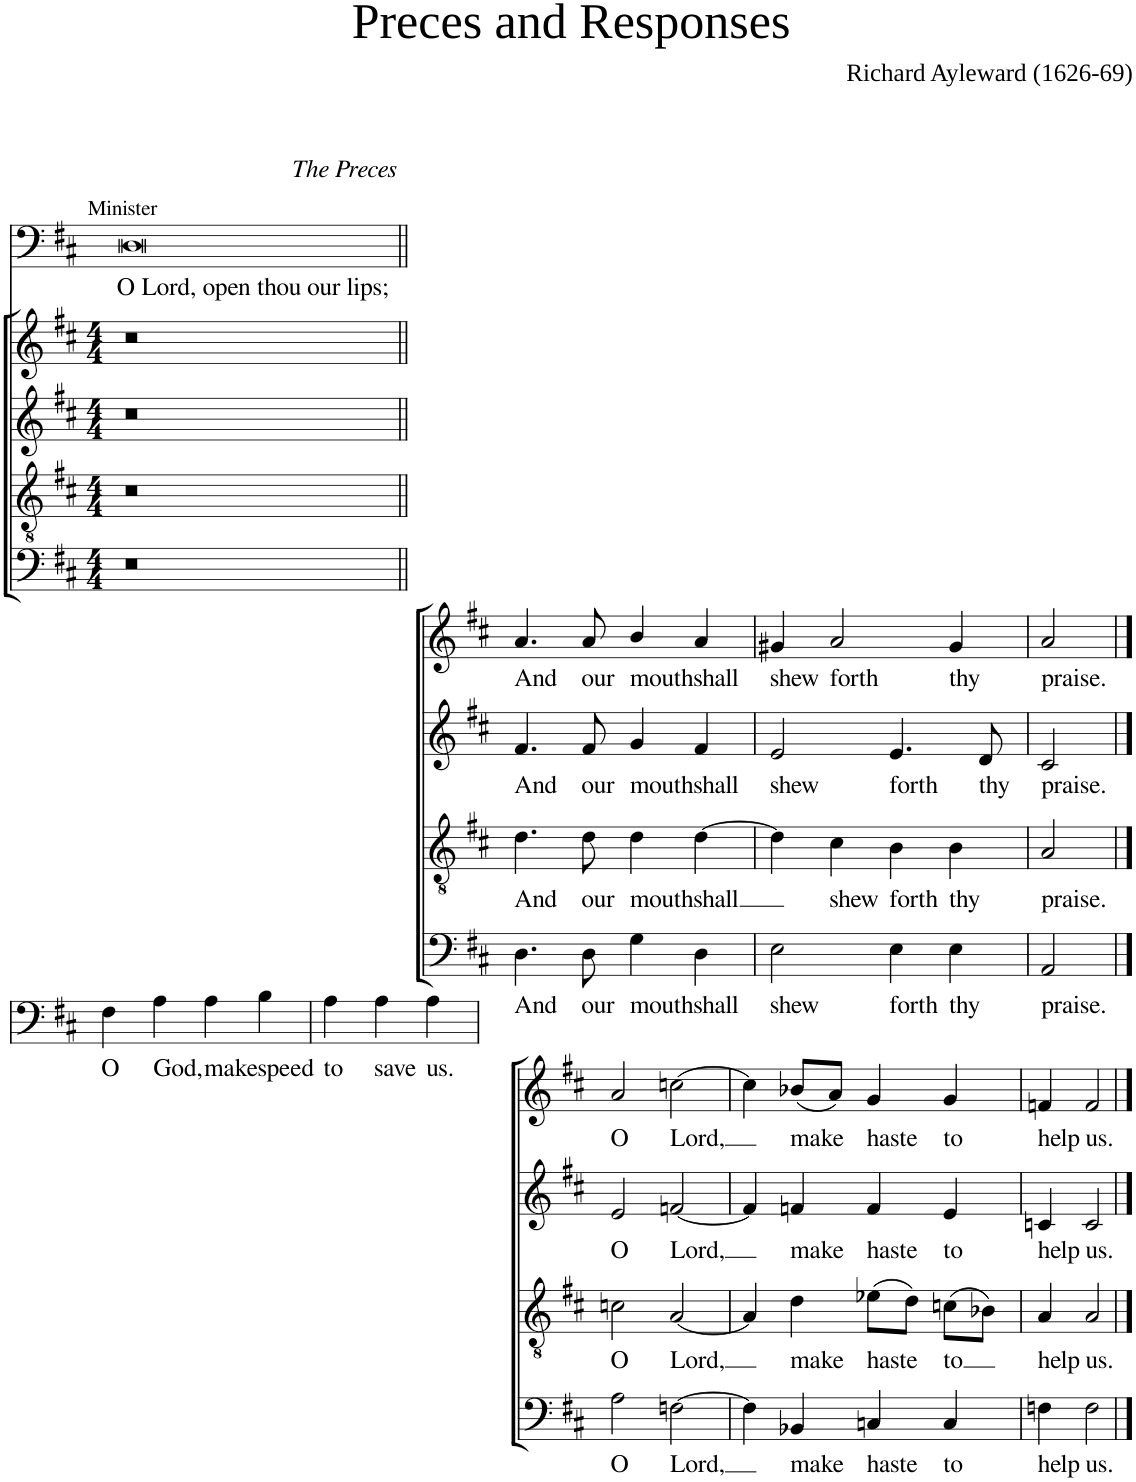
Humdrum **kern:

**kern	**text	**kern	**text	**kern	**text	**kern	**text	**kern	**text
*part5	*part5	*part4	*part4	*part3	*part3	*part2	*part2	*part1	*part1
*staff5	*staff5	*staff4	*staff4	*staff3	*staff3	*staff2	*staff2	*staff1	*staff1
*I"Bass	*	*I"Tenor	*	*I"Alto	*	*I"Soprano	*	*I"Minister	*
*I'B	*	*I'T	*	*I'A	*	*I'S	*	*	*
*clefF4	*	*clefGv2	*	*clefG2	*	*clefG2	*	*clefF4	*
*k[f#c#]	*	*k[f#c#]	*	*k[f#c#]	*	*k[f#c#]	*	*k[f#c#]	*
*M4/4	*	*M4/4	*	*M4/4	*	*M4/4	*	*M4/4	*
=1	=1	=1	=1	=1	=1	=1	=1	=1	=1
!	!	!	!	!	!	!	!	!LO:TX:a:i:t=The Preces	!
!	!	!	!	!	!	!	!	!LO:TX:a:t=Minister	!
!	!	!	!	!	!	!	!	!	!LO:LY:b
1r	.	1r	.	1r	.	1r	.	[1D	O Lord, open thou our lips;
!!LO:LB:g=z
=2||	=2||	=2||	=2||	=2||	=2||	=2||	=2||	=2||	=2||
!	!LO:LY:b	!	!LO:LY:b	!	!LO:LY:b	!	!LO:LY:b	!	!
4.D\	And	4.d\	And	4.f#/	And	4.a/	And	1r	.
!	!LO:LY:b	!	!LO:LY:b	!	!LO:LY:b	!	!LO:LY:b	!	!
8D\	our	8d\	our	8f#/	our	8a/	our	.	.
!	!LO:LY:b	!	!LO:LY:b	!	!LO:LY:b	!	!LO:LY:b	!	!
4G\	mouth	4d\	mouth	4g/	mouth	4b/	mouth	.	.
!	!LO:LY:b	!	!LO:LY:b	!	!LO:LY:b	!	!LO:LY:b	!	!
4D\	shall	[4d\	shall	4f#/	shall	4a/	shall	.	.
1ryy	.	1ryy	.	1ryy	.	1ryy	.	1D]	.
=3	=3	=3	=3	=3	=3	=3	=3	=3	=3
!	!LO:LY:b	!	!	!	!LO:LY:b	!	!LO:LY:b	!	!
2E\	shew	4d\]	.	2e/	shew	4g#X/	shew	1r	.
!	!	!	!LO:LY:b	!	!	!	!LO:LY:b	!	!
.	.	4c#\	shew	.	.	2a/	forth	.	.
!	!LO:LY:b	!	!LO:LY:b	!	!LO:LY:b	!	!	!	!
4E\	forth	4B\	forth	4.e/	forth	.	.	.	.
!	!LO:LY:b	!	!LO:LY:b	!	!	!	!LO:LY:b	!	!
4E\	thy	4B\	thy	.	.	4g#/	thy	.	.
!	!	!	!	!	!LO:LY:b	!	!	!	!
.	.	.	.	8d/	thy	.	.	.	.
=4	=4	=4	=4	=4	=4	=4	=4	=4	=4
!	!LO:LY:b	!	!LO:LY:b	!	!LO:LY:b	!	!LO:LY:b	!	!
2AA/	praise.	2A/	praise.	2c#/	praise.	2a/	praise.	2r	.
!!LO:LB:g=z
==5	==5	==5	==5	==5	==5	==5	==5	==5	==5
!	!	!	!	!	!	!	!	!	!LO:LY:b
1r	.	1r	.	1r	.	1r	.	4F#\	O
!	!	!	!	!	!	!	!	!	!LO:LY:b
.	.	.	.	.	.	.	.	4A\	God,
!	!	!	!	!	!	!	!	!	!LO:LY:b
.	.	.	.	.	.	.	.	4A\	make
!	!	!	!	!	!	!	!	!	!LO:LY:b
.	.	.	.	.	.	.	.	4B\	speed
=6	=6	=6	=6	=6	=6	=6	=6	=6	=6
!	!	!	!	!	!	!	!	!	!LO:LY:b
2r	.	2r	.	2r	.	2r	.	4A\	to
!	!	!	!	!	!	!	!	!	!LO:LY:b
.	.	.	.	.	.	.	.	4A\	save
!	!	!	!	!	!	!	!	!	!LO:LY:b
4r	.	4r	.	4r	.	4r	.	4A\	us.
!!LO:LB:g=z
=7	=7	=7	=7	=7	=7	=7	=7	=7	=7
!	!LO:LY:b	!	!LO:LY:b	!	!LO:LY:b	!	!LO:LY:b	!	!
2A\	O	2cn\	O	2e/	O	2a/	O	1r	.
!	!LO:LY:b	!	!LO:LY:b	!	!LO:LY:b	!	!LO:LY:b	!	!
[2Fn\	Lord,	[2A/	Lord,	[2fn/	Lord,	[2ccn\	Lord,	.	.
=8	=8	=8	=8	=8	=8	=8	=8	=8	=8
4F\]	.	4A/]	.	4f/]	.	4cc\]	.	1r	.
!	!LO:LY:b	!	!LO:LY:b	!	!LO:LY:b	!	!LO:LY:b	!	!
4BB-X/	make	4d\	make	4fn/	make	(8b-X/L	make	.	.
.	.	.	.	.	.	8a/J)	.	.	.
!	!LO:LY:b	!	!LO:LY:b	!	!LO:LY:b	!	!LO:LY:b	!	!
4Cn/	haste	(8e-X\L	haste	4f/	haste	4g/	haste	.	.
.	.	8d\J)	.	.	.	.	.	.	.
!	!LO:LY:b	!	!LO:LY:b	!	!LO:LY:b	!	!LO:LY:b	!	!
4C/	to	(8cn\L	to	4e/	to	4g/	to	.	.
.	.	8B-X\J)	.	.	.	.	.	.	.
=9	=9	=9	=9	=9	=9	=9	=9	=9	=9
!	!LO:LY:b	!	!LO:LY:b	!	!LO:LY:b	!	!LO:LY:b	!	!
4Fn\	help	4A/	help	4cn/	help	4fn/	help	2r	.
!	!LO:LY:b	!	!LO:LY:b	!	!LO:LY:b	!	!LO:LY:b	!	!
2F\	us.	2A/	us.	2c/	us.	2f/	us.	.	.
.	.	.	.	.	.	.	.	4r	.
==	==	==	==	==	==	==	==	==	==
*-	*-	*-	*-	*-	*-	*-	*-	*-	*-
